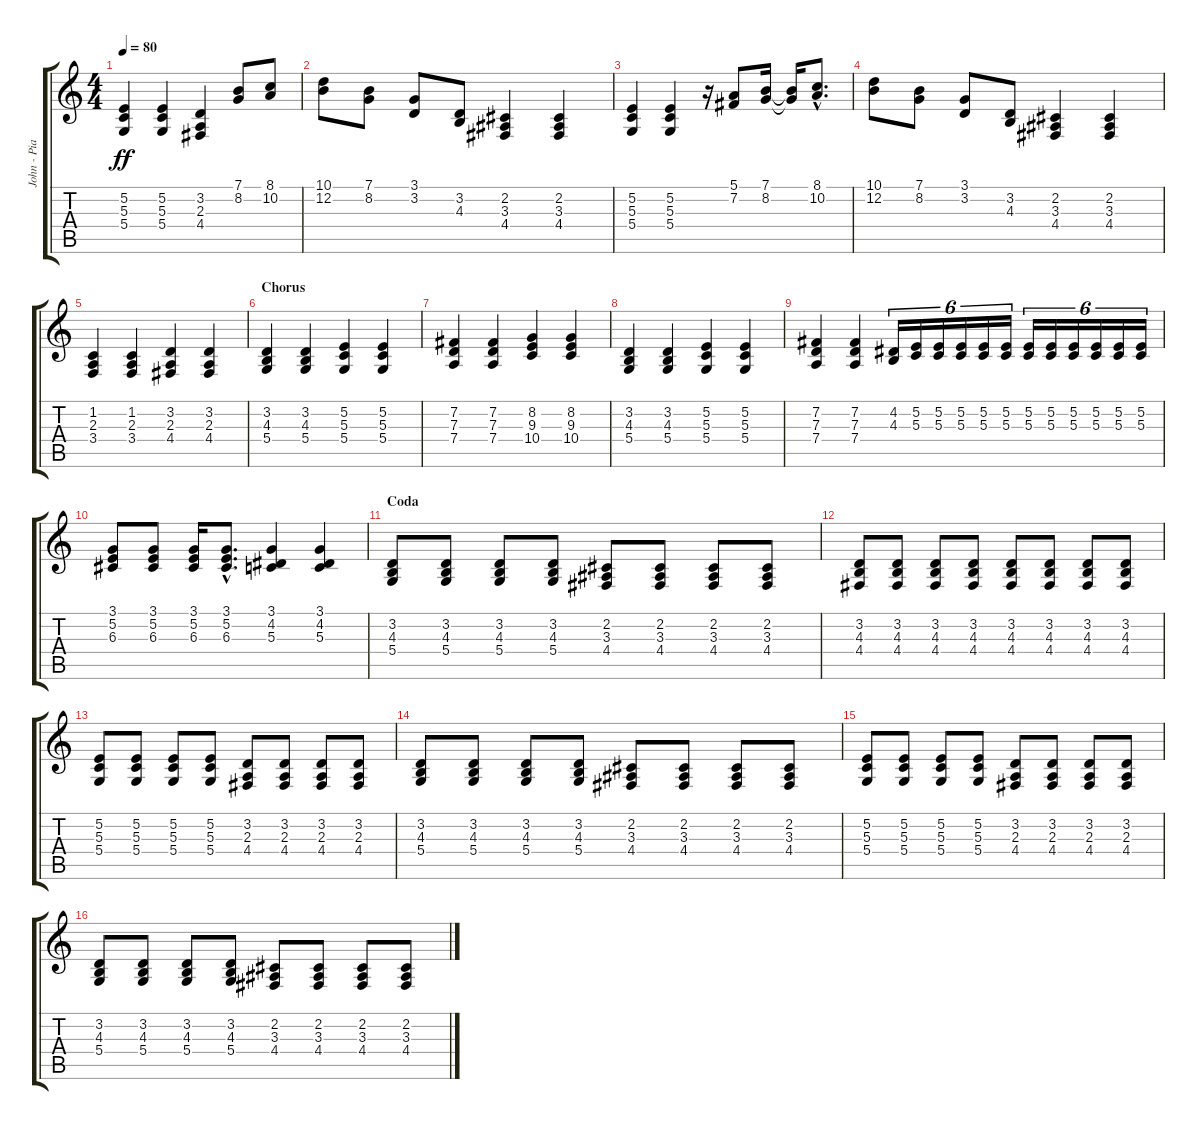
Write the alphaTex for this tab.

\track ("John - Piano" "John - Pia") {instrument honkytonkpiano}
\staff {score tabs}
\tuning (E4 B3 G3 D3 A2 E2) {hide}
\ts (4 4)
\tempo 80
\clef g2
\ks c
(5.2 5.3 5.4).4{dy ff} (5.2 5.3 5.4).4 (3.2 2.3 4.4).4 (7.1 8.2).8 (8.1 10.2).8 |
(10.1 12.2).8 (7.1 8.2).8 (3.1 3.2).8 (3.2 4.3).8 (2.2 3.3 4.4).4 (2.2 3.3 4.4).4 |
(5.2 5.3 5.4).4 (5.2 5.3 5.4).4 r.16 (5.1 7.2).8 (7.1 8.2).16 (7.1{t} 8.2{t}).16 (8.1{hac} 10.2{hac}).8{d} |
(10.1 12.2).8 (7.1 8.2).8 (3.1 3.2).8 (3.2 4.3).8 (2.2 3.3 4.4).4 (2.2 3.3 4.4).4 |
(1.2 2.3 3.4).4 (1.2 2.3 3.4).4 (3.2 2.3 4.4).4 (3.2 2.3 4.4).4 |
\section ("" "Chorus")
(3.2 4.3 5.4).4 (3.2 4.3 5.4).4 (5.2 5.3 5.4).4 (5.2 5.3 5.4).4 |
(7.2 7.3 7.4).4 (7.2 7.3 7.4).4 (8.2 9.3 10.4).4 (8.2 9.3 10.4).4 |
(3.2 4.3 5.4).4 (3.2 4.3 5.4).4 (5.2 5.3 5.4).4 (5.2 5.3 5.4).4 |
(7.2 7.3 7.4).4 (7.2 7.3 7.4).4 (4.2 4.3).16{tu (6 4)} (5.2 5.3).16{tu (6 4)} (5.2 5.3).16{tu (6 4)} (5.2 5.3).16{tu (6 4)} (5.2 5.3).16{tu (6 4)} (5.2 5.3).16{tu (6 4)} (5.2 5.3).16{tu (6 4)} (5.2 5.3).16{tu (6 4)} (5.2 5.3).16{tu (6 4)} (5.2 5.3).16{tu (6 4)} (5.2 5.3).16{tu (6 4)} (5.2 5.3).16{tu (6 4)} |
(3.1 5.2 6.3).8 (3.1 5.2 6.3).8 (3.1 5.2 6.3).16 (3.1{hac} 5.2{hac} 6.3{hac}).8{d} (3.1 4.2 5.3).4 (3.1 4.2 5.3).4 |
\section ("" "Coda")
(3.2 4.3 5.4).8 (3.2 4.3 5.4).8 (3.2 4.3 5.4).8 (3.2 4.3 5.4).8 (2.2 3.3 4.4).8 (2.2 3.3 4.4).8 (2.2 3.3 4.4).8 (2.2 3.3 4.4).8 |
(3.2 4.3 4.4).8 (3.2 4.3 4.4).8 (3.2 4.3 4.4).8 (3.2 4.3 4.4).8 (3.2 4.3 4.4).8 (3.2 4.3 4.4).8 (3.2 4.3 4.4).8 (3.2 4.3 4.4).8 |
(5.2 5.3 5.4).8 (5.2 5.3 5.4).8 (5.2 5.3 5.4).8 (5.2 5.3 5.4).8 (3.2 2.3 4.4).8 (3.2 2.3 4.4).8 (3.2 2.3 4.4).8 (3.2 2.3 4.4).8 |
(3.2 4.3 5.4).8 (3.2 4.3 5.4).8 (3.2 4.3 5.4).8 (3.2 4.3 5.4).8 (2.2 3.3 4.4).8 (2.2 3.3 4.4).8 (2.2 3.3 4.4).8 (2.2 3.3 4.4).8 |
(5.2 5.3 5.4).8 (5.2 5.3 5.4).8 (5.2 5.3 5.4).8 (5.2 5.3 5.4).8 (3.2 2.3 4.4).8 (3.2 2.3 4.4).8 (3.2 2.3 4.4).8 (3.2 2.3 4.4).8 |
(3.2 4.3 5.4).8 (3.2 4.3 5.4).8 (3.2 4.3 5.4).8 (3.2 4.3 5.4).8 (2.2 3.3 4.4).8 (2.2 3.3 4.4).8 (2.2 3.3 4.4).8 (2.2 3.3 4.4).8
